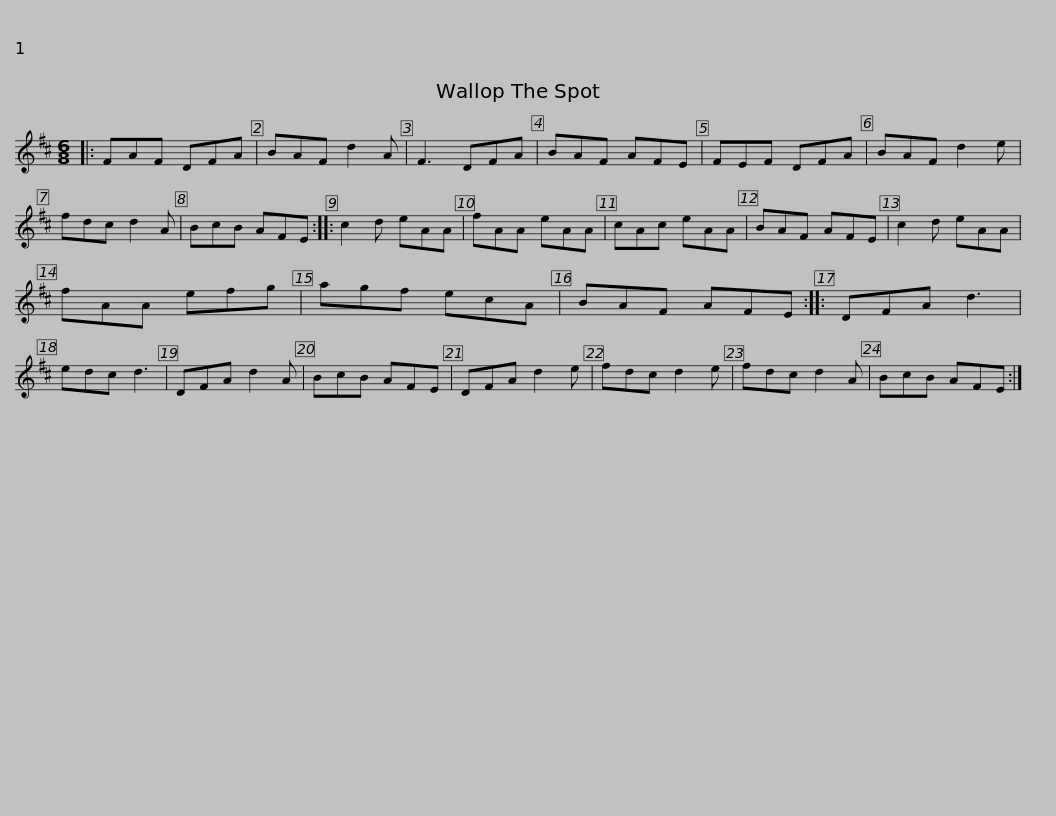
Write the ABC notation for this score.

X:1
L:1/8
M:6/8
I:linebreak $
K:D
V:1 treble
V:1
|: FAF DFA | BAF d2 A | F3 DFA | BAF AFE | FEF DFA | %5
 BAF d2 e | fdc d2 A |$ BcB AFE :: c2 d eAA | fAA eAA | %10
 cAc eAA | BAF AFE | c2 d eAA | fAA efg |$ agf ecA | %15
 BAF AFE :: DFA d3 | edc d3 | DFA d2 A | BcB AFE | %20
 DFA d2 e | fdc d2 e |$ fdc d2 A | BcB AFE :| %24
